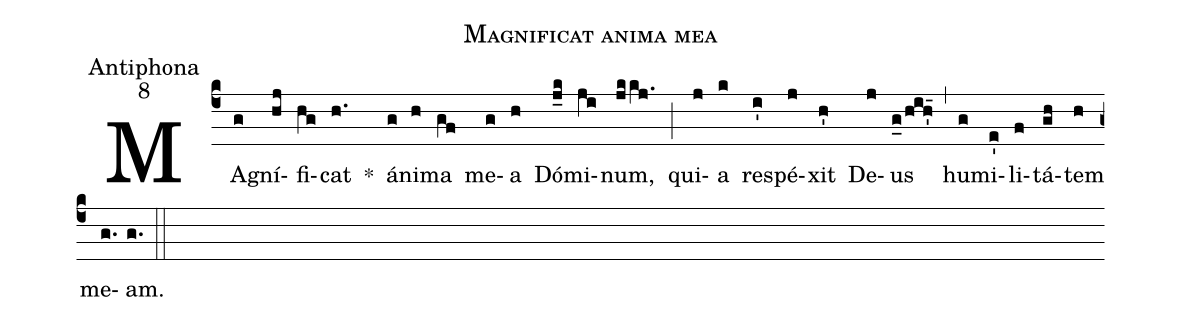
name: Magnificat anima mea;
office-part: Antiphona;
mode: 8;
%%
(c4)
MAg(g)ní(hj)fi(hg)cat(h.) *()
á(g)ni(h)ma(gf) me(g)a(h) Dó(j_k)mi(ji)num,(jkkj.) (;)
qui(j)a(k) re(i')spé(j)xit(h') De(j)us(g_0/h!i!h'_5) (,)
hu(g)mi(e')li(f)tá(gh)tem(h) me(g.)am.(g.) (::)
